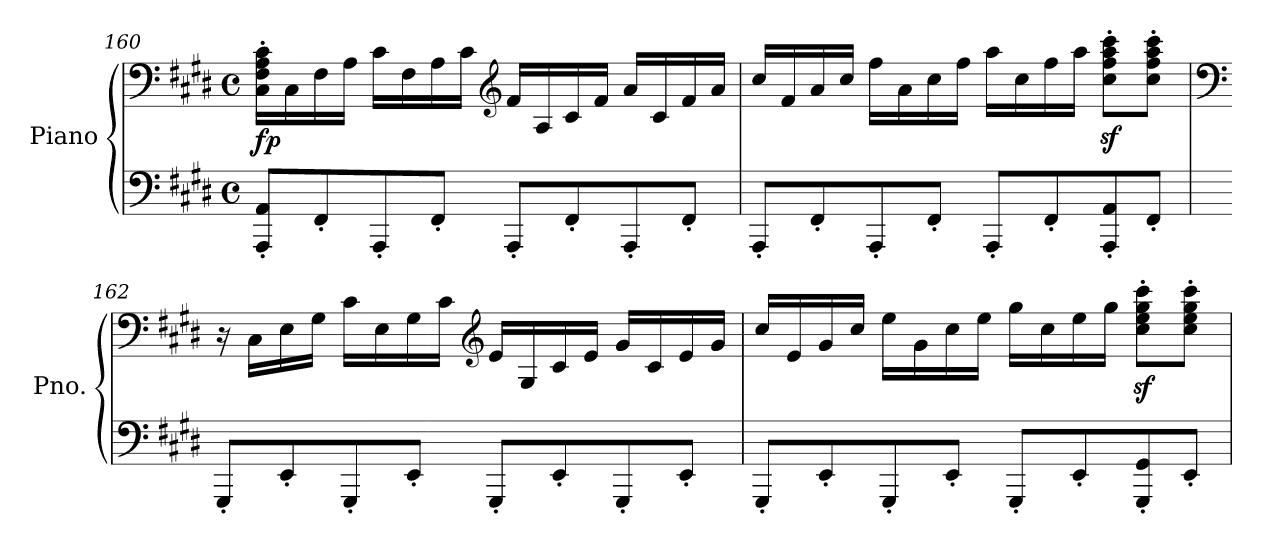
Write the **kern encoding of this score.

**kern	**kern	**dynam
*part1	*part1	*part1
*staff2	*staff1	*staff1/2
*I"Piano	*	*
*I'Pno.	*	*
*clefF4	*clefF4	*
*k[f#c#g#d#]	*k[f#c#g#d#]	*
*M4/4	*M4/4	*
*met(c)	*met(c)	*
=160	=160	=160
!	!	!LO:DY:b
8AAA/' 8AA/'L	16C#\' 16F#\' 16A\' 16c#\'LL	fp
.	16C#\	.
8FF#'/	16F#\	.
.	16A\JJ	.
8AAA'/	16c#\LL	.
.	16F#\	.
8FF#'/J	16A\	.
.	16c#\JJ	.
*	*clefG2	*
8AAA'/L	16f#/LL	.
.	16A/	.
8FF#'/	16c#/	.
.	16f#/JJ	.
8AAA'/	16a/LL	.
.	16c#/	.
8FF#'/J	16f#/	.
.	16a/JJ	.
!!LO:PB:g=z
=161	=161	=161
8AAA'/L	16cc#/LL	.
.	16f#/	.
8FF#'/	16a/	.
.	16cc#/JJ	.
8AAA'/	16ff#\LL	.
.	16a\	.
8FF#'/J	16cc#\	.
.	16ff#\JJ	.
8AAA'/L	16aa\LL	.
.	16cc#\	.
8FF#'/	16ff#\	.
.	16aa\JJ	.
8AAA/' 8AA/'	8cc#\z<' 8ff#\z<' 8aa\z<' 8ccc#\z<'L	.
8FF#'/J	8cc#\' 8ff#\' 8aa\' 8ccc#\'J	.
=162	=162	=162
*	*clefF4	*
8GGG#'/L	16r	.
.	16C#\LL	.
8EE'/	16E\	.
.	16G#\JJ	.
8GGG#'/	16c#\LL	.
.	16E\	.
8EE'/J	16G#\	.
.	16c#\JJ	.
*	*clefG2	*
8GGG#'/L	16e/LL	.
.	16G#/	.
8EE'/	16c#/	.
.	16e/JJ	.
8GGG#'/	16g#/LL	.
.	16c#/	.
8EE'/J	16e/	.
.	16g#/JJ	.
=163	=163	=163
8GGG#'/L	16cc#/LL	.
.	16e/	.
8EE'/	16g#/	.
.	16cc#/JJ	.
8GGG#'/	16ee\LL	.
.	16g#\	.
8EE'/J	16cc#\	.
.	16ee\JJ	.
8GGG#'/L	16gg#\LL	.
.	16cc#\	.
8EE'/	16ee\	.
.	16gg#\JJ	.
8GGG#/' 8GG#/'	8cc#\z<' 8ee\z<' 8gg#\z<' 8ccc#\z<'L	.
8EE'/J	8cc#\' 8ee\' 8gg#\' 8ccc#\'J	.
=	=	=
*-	*-	*-
